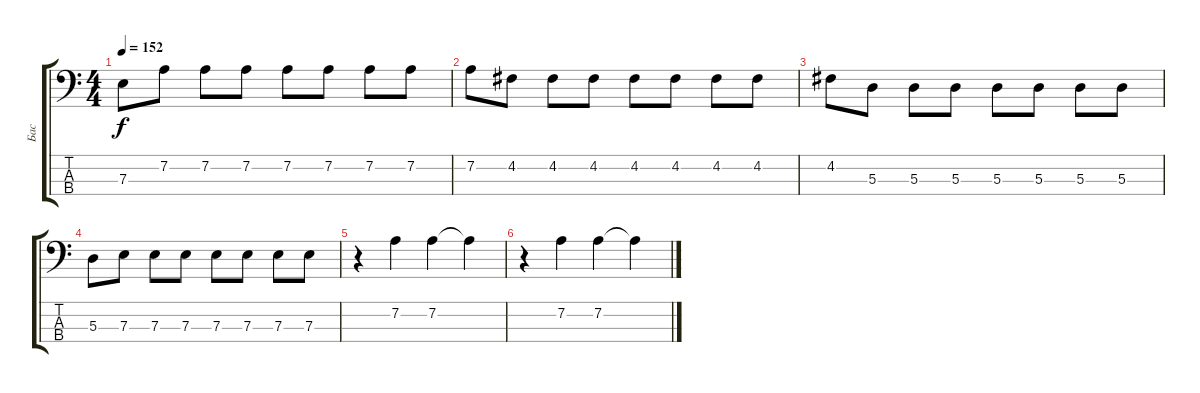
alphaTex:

\track ("Бас" "Бас") {instrument electricbassfinger}
\staff {score tabs}
\tuning (G2 D2 A1 E1) {hide}
\ts (4 4)
\tempo 152
\clef f4
\ks c
7.3.8{dy f} 7.2.8 7.2.8 7.2.8 7.2.8 7.2.8 7.2.8 7.2.8 |
7.2.8 4.2.8 4.2.8 4.2.8 4.2.8 4.2.8 4.2.8 4.2.8 |
4.2.8 5.3.8 5.3.8 5.3.8 5.3.8 5.3.8 5.3.8 5.3.8 |
5.3.8 7.3.8 7.3.8 7.3.8 7.3.8 7.3.8 7.3.8 7.3.8 |
r.4 7.2.4 7.2.4 7.2{t}.4 |
r.4 7.2.4 7.2.4 7.2{t}.4
